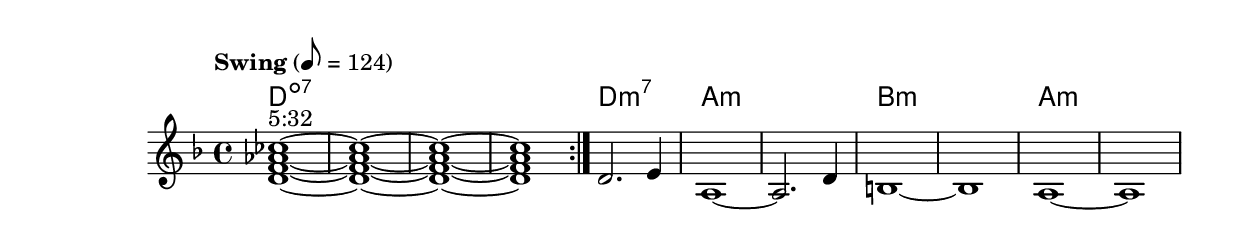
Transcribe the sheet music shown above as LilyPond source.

\version "2.22"


harmonies = \chordmode {
  \set majorSevenSymbol = \markup { maj7 }
  \set noChordSymbol = ""  

  \repeat volta 2 {
    d1:dim7 r r r
  }

  d1:min7
  a1:m r 
  b1:m r 
  a1:m r 

}

rhythms = \relative c' {
  \key f \major
  \time 4/4 
  \tempo \markup {
    Swing
  } 8 = 124
  
  \repeat volta 2 {
    <d f aes ces>1~^\markup { "5:32" } <d f aes ces>~ <d f aes ces>~ <d f aes ces>
  }


  d2. e4
  a,1~  a2. d4
  b1~  b
  a1~ a 

}

<<
  \new ChordNames \harmonies
  \new Staff \rhythms
>>